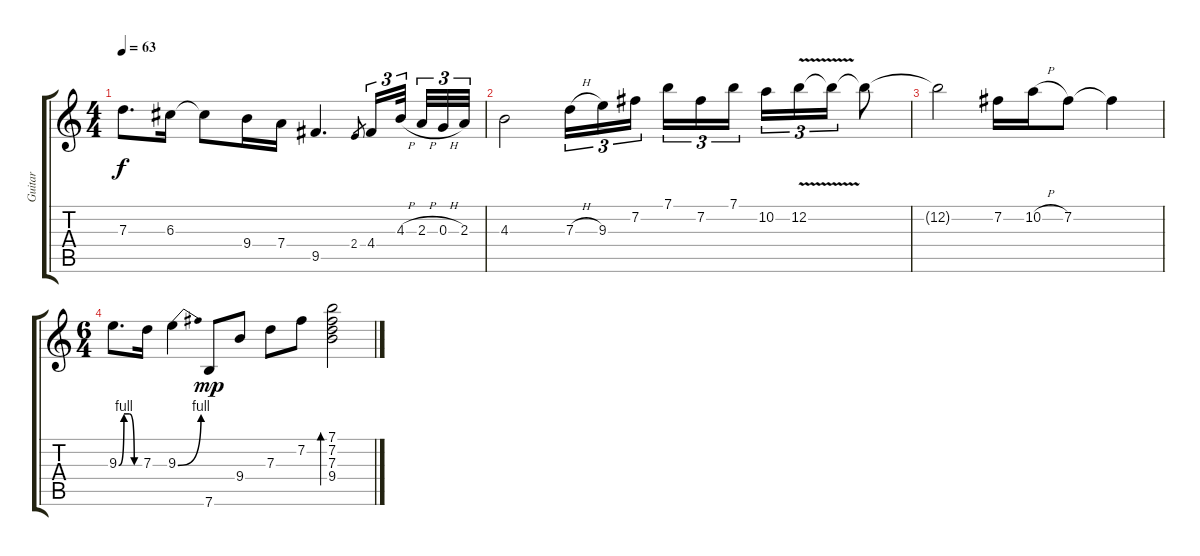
\track ("Guitar" "Guitar") {instrument electricguitarjazz}
\staff {score tabs}
\tuning (E4 B3 G3 D3 A2 E2) {hide}
\ts (4 4)
\tempo 63
\clef g2
\ks c
7.3.8{d dy f} 6.3.16 6.3{t}.8 9.4.16 7.4.16 9.5.4{d} 2.4.8{gr} 4.4.16{tu (3 2)} 4.3{h}.32{tu (3 2) beam splitsecondary} 2.3{h}.32{tu (3 2)} 0.3{h}.32{tu (3 2)} 2.3.32{tu (3 2)} |
4.3.2 7.3{h}.16{tu (3 2)} 9.3.16{tu (3 2)} 7.2.16{tu (3 2) beam splitsecondary} 7.1.16{tu (3 2)} 7.2.16{tu (3 2)} 7.1.16{tu (3 2)} 10.2.16{tu (3 2)} 12.2{v}.16{tu (3 2)} 12.2{t}.16{tu (3 2)} 12.2{t}.8 |
12.2{t}.2 7.2.16 10.2{h}.16 7.2.8 7.2{t}.4 |
\ts (6 4)
9.3{be (custom 0 0 15 4 30 4 45 0 60 0)}.8{d} 7.3.16 9.3{be (bend 0 0 60 4)}.4 7.6.8{dy mp} 9.4.8 7.3.8 7.2.8 (7.1 7.2 7.3 9.4).2{bd 60}
